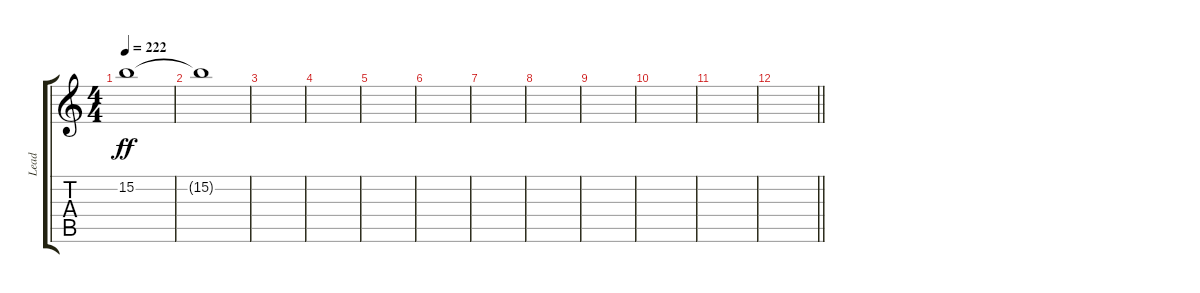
\track ("Lead" "Lead") {instrument distortionguitar}
\staff {score tabs}
\tuning (Db4 Ab3 E3 B2 Gb2 B1) {hide}
\ts (4 4)
\tempo 222
\clef g2
\ks c
15.2{t}.1{dy ff} |
15.2{t}.1 |
|
|
|
|
|
|
|
|
|
\barLineRight lightlight
